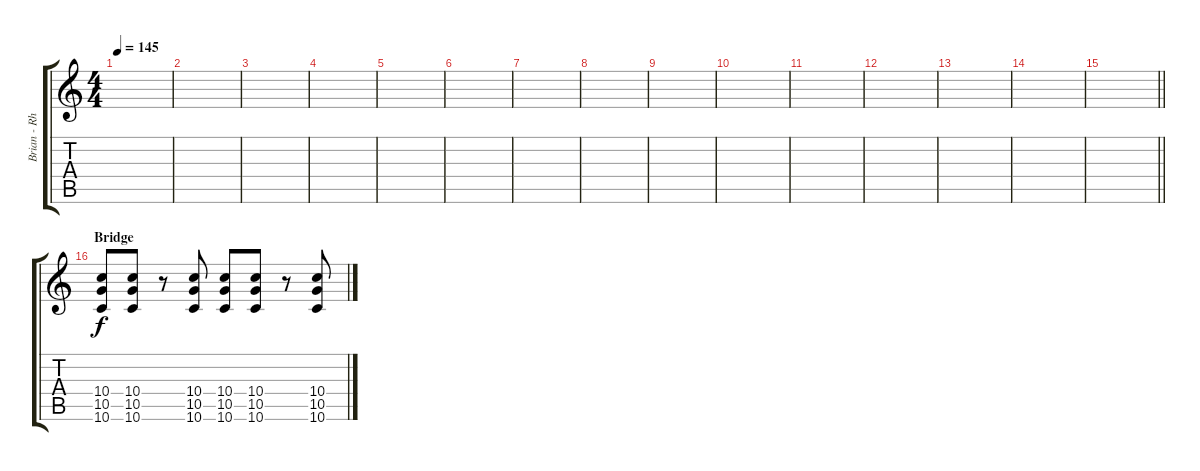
\track ("Brian - Rhythm Guitar" "Brian - Rh") {instrument electricguitarjazz}
\staff {score tabs}
\tuning (E4 B3 G3 D3 A2 D2) {hide}
\ts (4 4)
\tempo 145
\clef g2
\ks c
|
|
|
|
|
|
|
|
|
|
|
|
|
|
\barLineRight lightlight
|
\section ("" "Bridge")
(10.4 10.5 10.6).8 (10.4 10.5 10.6).8 r.8 (10.4 10.5 10.6).8 (10.4 10.5 10.6).8 (10.4 10.5 10.6).8 r.8 (10.4 10.5 10.6).8
